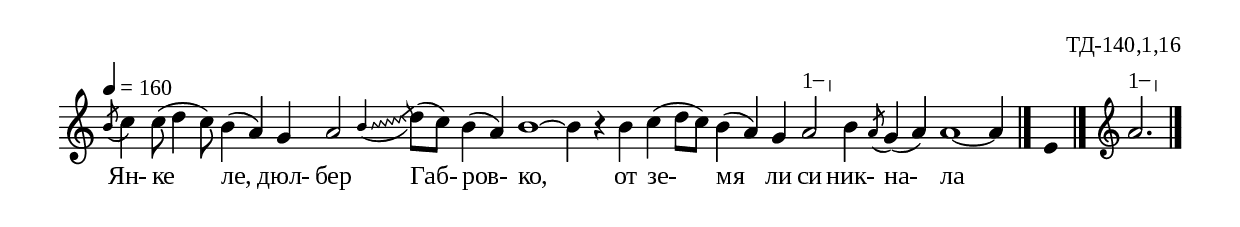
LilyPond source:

%{
td_140_1_16
%}

\include "td-preamble.ly"

\score {
\relative c'' {
\tempo 4 = 160
%\time 2/4
\override Glissando #'style = #'zigzag
\cadenzaOn
\acciaccatura b8 c4 c8( d4 c8) b4( a) g a2 \noteFi \acciaccatura b8\glissando d[( c])
b4( a) b1~ b4 r
\bar ""
b c( d8[ c]) b4( a)
g \bar "" 
\varA
s16\startTextSpan a2\stopTextSpan 
b4 \acciaccatura a8 g4( a) a1~ a4
 \bar "|." 
s4 \fixB e \fixC
  \bar "|." 
 s16 \clef treble
\varA
s16\startTextSpan a2.\stopTextSpan 
\bar "|." 
}
\addlyrics { Ян- ке ле, дюл- бер Габ- ров- ко, от зе- мя ли си ник- на- ла }
%
\layout {
   \context { 
	    \Staff \remove "Time_signature_engraver" } 
  indent = #0
  line-width = 190\mm
  ragged-right=##f
}
%
\midi { 
	\context {
		\Score tempoWholesPerMinute = #(ly:make-moment 160 4)
		}
	}
}
%
\header{
  opus = "ТД-140,1,16"
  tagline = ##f
}


